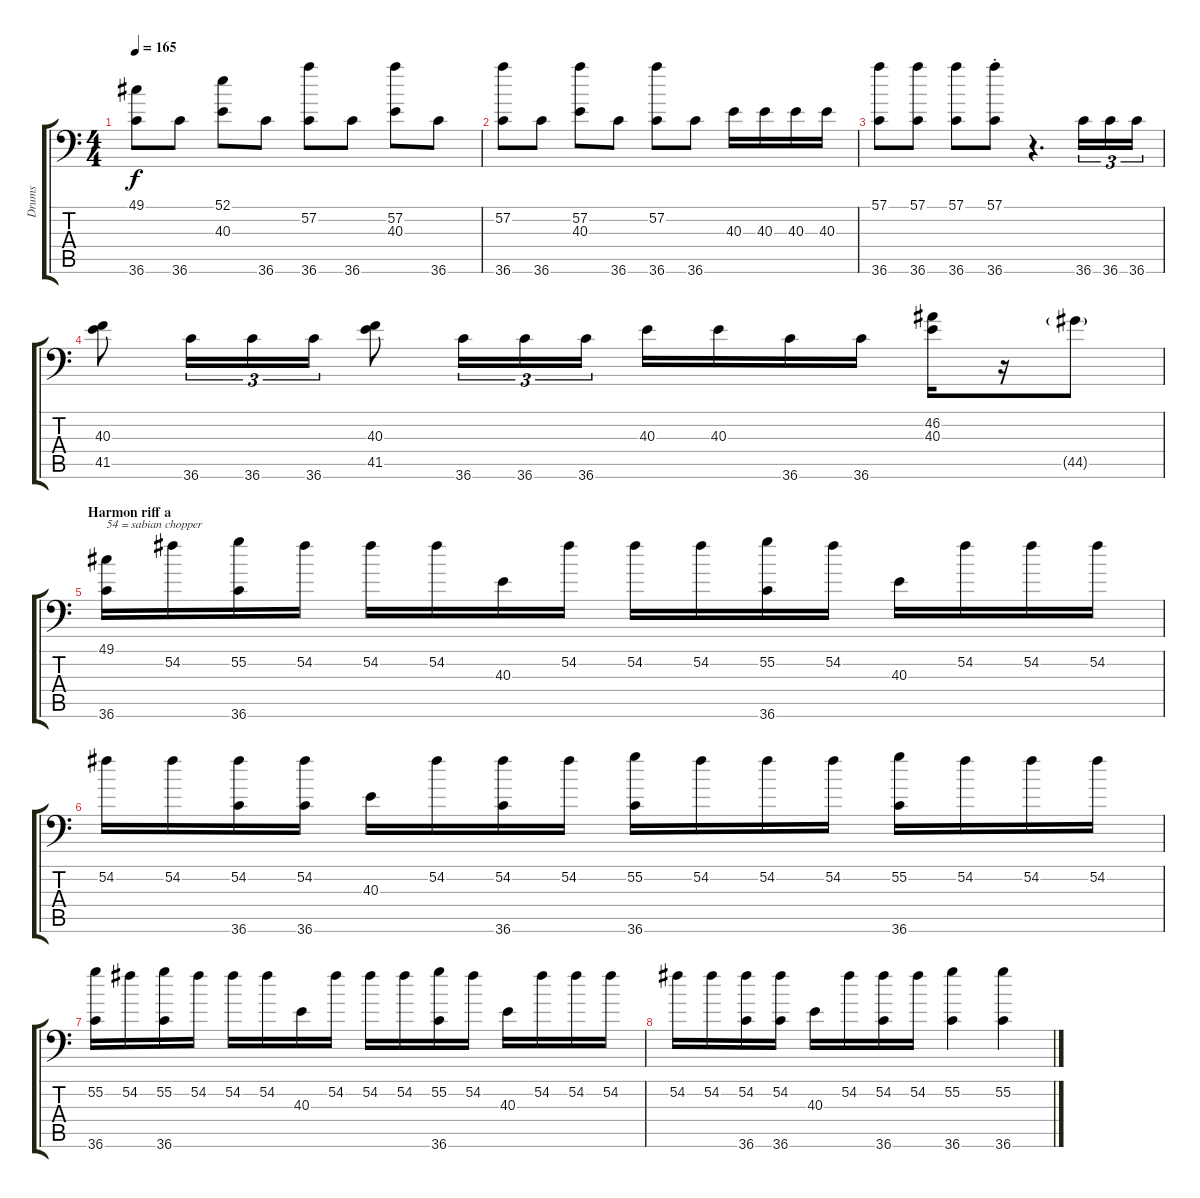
\track ("Drums" "Drums") {instrument acousticgrandpiano}
\staff {score tabs}
\tuning (C-1 C-1 C-1 C-1 C-1 C-1) {hide}
\ts (4 4)
\tempo 165
\clef f4
\ks c
(49.1 36.6).8{dy f} 36.6.8 (52.1 40.3).8 36.6.8 (57.2 36.6).8 36.6.8 (57.2 40.3).8 36.6.8 |
(57.2 36.6).8 36.6.8 (57.2 40.3).8 36.6.8 (57.2 36.6).8 36.6.8 40.3.16 40.3.16 40.3.16 40.3.16 |
(57.1 36.6).8 (57.1 36.6).8 (57.1 36.6).8 (57.1{st} 36.6).8 r.4{d} 36.6.16{tu (3 2)} 36.6.16{tu (3 2)} 36.6.16{tu (3 2)} |
(40.3 41.5).8 36.6.16{tu (3 2)} 36.6.16{tu (3 2)} 36.6.16{tu (3 2)} (40.3 41.5).8 36.6.16{tu (3 2)} 36.6.16{tu (3 2)} 36.6.16{tu (3 2)} 40.3.16 40.3.16 36.6.16 36.6.16 (46.2 40.3).16 r.16 44.5{g}.8 |
\section ("" "Harmon riff a")
(49.1 36.6).16{txt "54 = sabian chopper"} 54.2.16 (55.2 36.6).16 54.2.16 54.2.16 54.2.16 40.3.16 54.2.16 54.2.16 54.2.16 (55.2 36.6).16 54.2.16 40.3.16 54.2.16 54.2.16 54.2.16 |
54.2.16 54.2.16 (54.2 36.6).16 (54.2 36.6).16 40.3.16 54.2.16 (54.2 36.6).16 54.2.16 (55.2 36.6).16 54.2.16 54.2.16 54.2.16 (55.2 36.6).16 54.2.16 54.2.16 54.2.16 |
(55.2 36.6).16 54.2.16 (55.2 36.6).16 54.2.16 54.2.16 54.2.16 40.3.16 54.2.16 54.2.16 54.2.16 (55.2 36.6).16 54.2.16 40.3.16 54.2.16 54.2.16 54.2.16 |
54.2.16 54.2.16 (54.2 36.6).16 (54.2 36.6).16 40.3.16 54.2.16 (54.2 36.6).16 54.2.16 (55.2 36.6).4 (55.2 36.6).4
